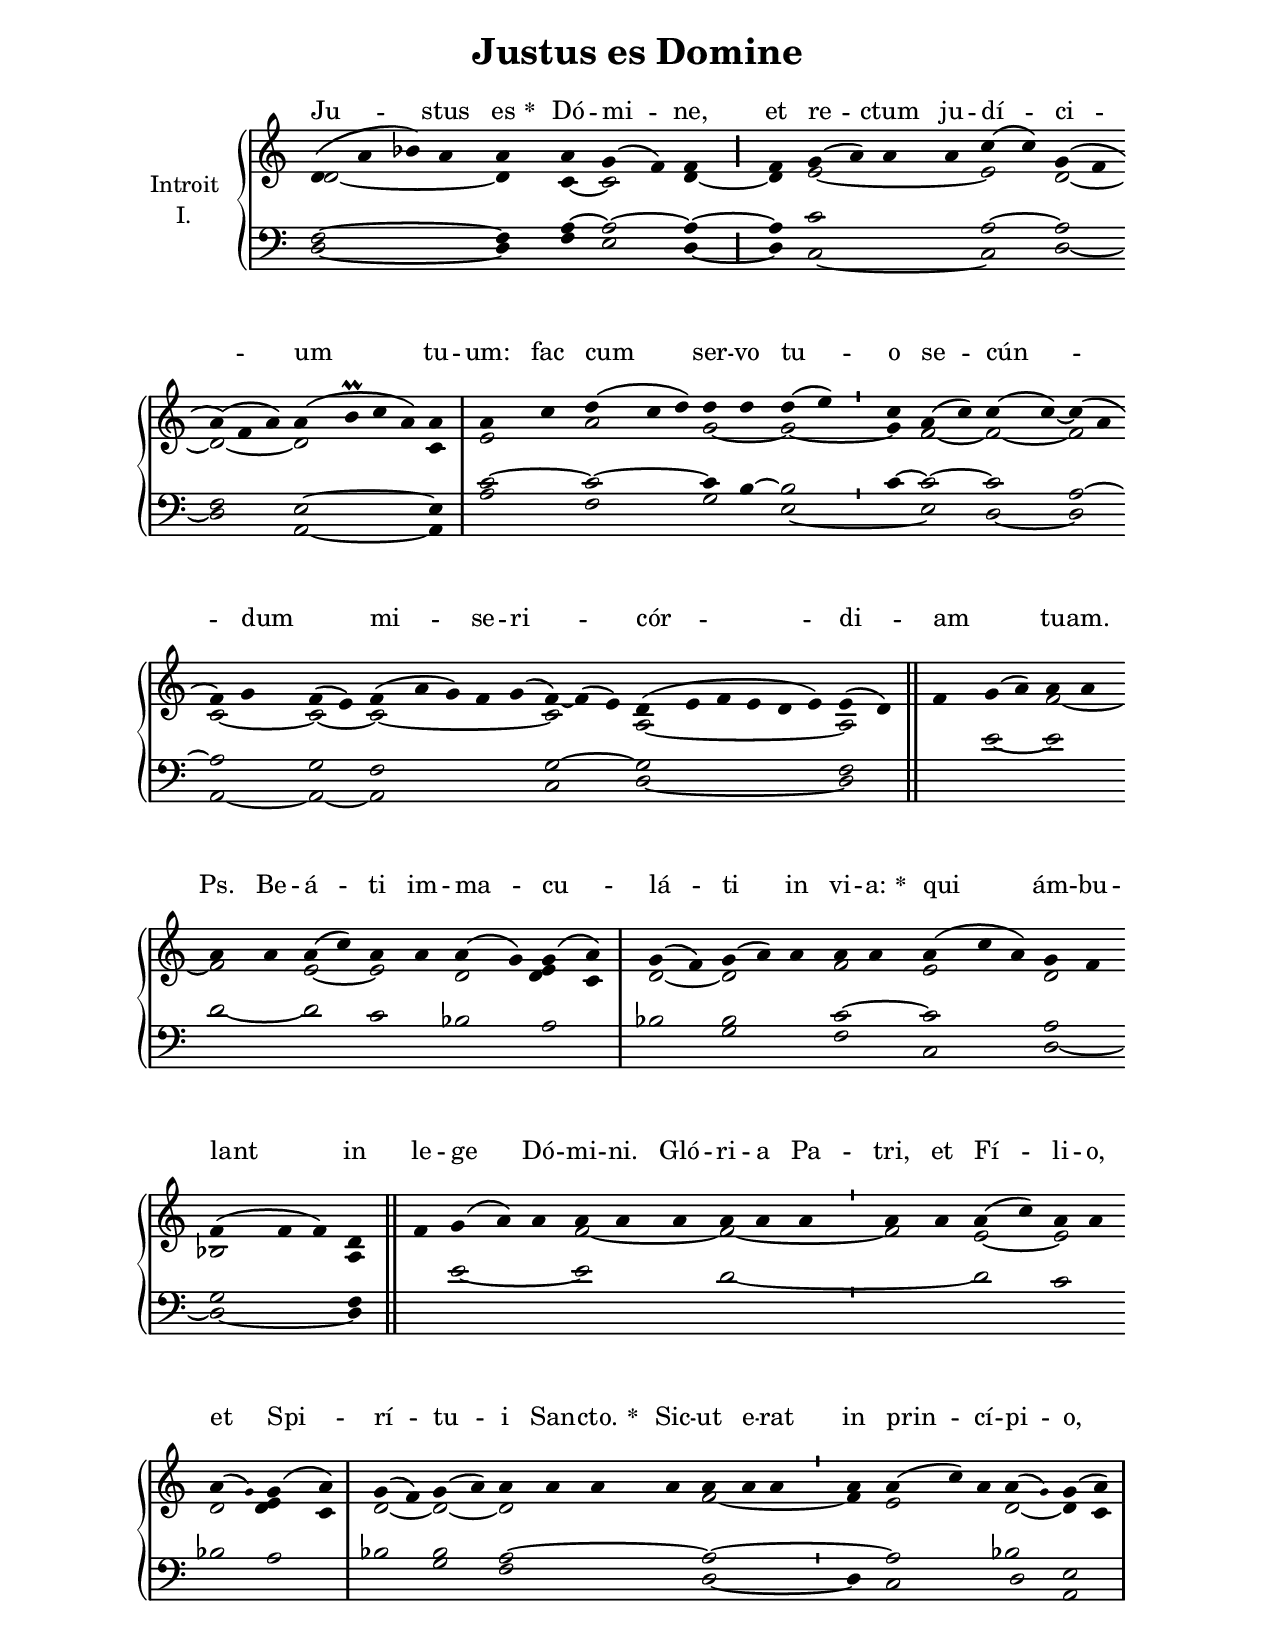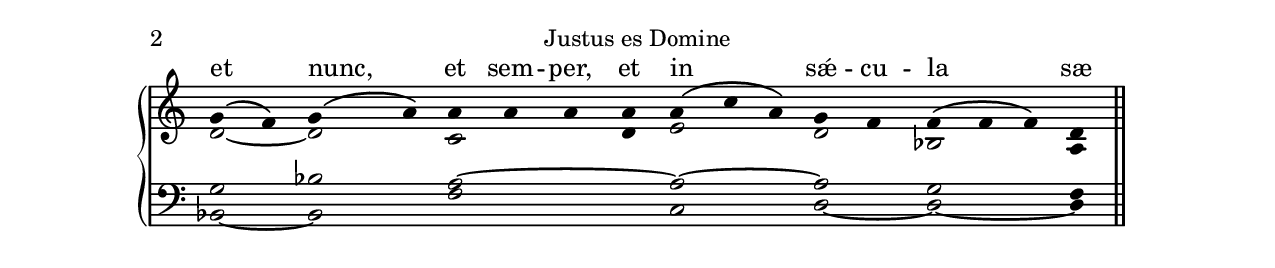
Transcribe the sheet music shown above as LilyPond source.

\version "2.18"
\include "gregorian.ly"
\include "noh2.ily"


%Page reference: page ii.216
%(volume.page)

global = {
 \key d \dorian
 \cadenzaOn 
}

\header {
  title = \markup \center-column {"Justus es Domine" \vspace #1 }
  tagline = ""
  composer = ""
}

\paper {
 #(include-special-characters)
  oddHeaderMarkup = \markup \fill-line {
    \line {}
    \center-column {
      \on-the-fly #first-page     " "
      \on-the-fly #not-first-page "Justus es Domine"
    }
    \line { \on-the-fly #print-page-number-check-first \fromproperty #'page:page-number-string }
  }
  evenHeaderMarkup = \markup \fill-line {
    \line { \on-the-fly #print-page-number-check-first \fromproperty #'page:page-number-string }
    \center-column { "Justus es Domine" }
    \line {}
  }
}

chantText = \lyricmode {
Ju -- stus es 
\set stanza = " * " Dó -- mi -- ne, 
et re -- ctum ju -- dí -- ci -- um tu -- um: 
fac cum ser -- vo tu -- o se -- cún -- dum _ mi -- se -- ri -- cór -- di -- am _ tu -- am. Ps. 
Be -- á -- ti im -- ma -- cu -- lá -- ti in vi -- a: 
\set stanza = " * " 
qui ám -- bu -- lant in le -- ge Dó -- mi -- ni. 
Gló -- ri -- a Pa -- tri, et Fí -- li -- o, et Spi -- rí -- tu -- i San -- cto. 
\set stanza = " * " 
Sic -- ut e -- rat in prin -- cí -- pi -- o, et nunc, et sem -- per, 
et in sǽ -- cu -- la sæ -- cu -- ló -- rum. A -- men. }

chantMusic = {
\tieDown    d'4 ( a'4 bes'4) a'4 a'4  a'4 g'4 ( f'4) f'4 \divisioMaior
 f'4 g'4 ( a'4) a'4 a'4 c''4 ( c''4) g'4 ( f'4 \forceBreak
) a'4 ( f'4 a'4) a'4 ( b'\prall c''4 a'4) a'4 \divisioMaxima
 a'4 c''4 d''4 ( c''4 d''4) d''4 d''4 d''4 ( e''4) \divisioMinima
 c''4 a'4 ( c''4) c''4 ( c''4) ~ c''4 ( a'4 \forceBreak
) f'4 g'4 f'4 ( e'4) f'4 ( a'4 g'4) f'4 g'4 ( f'4) ~ f'4 ( e'4) d'4 ( e'4 f'4 e'4 d'4 e'4) e'4 ( d'4) \finalis
 f'4 g'4 ( a'4) a'4 a'4 \forceBreak
 a'4 a'4 a'4 ( c''4) a'4 a'4 a'4 ( g'4) g'4 ( a'4) \divisioMaxima
 g'4 ( f'4) g'4 ( a'4) a'4 a'4 a'4 a'4 ( c''4 a'4) g'4 f'4 \forceBreak
 f'4 ( f'4 f'4) d'4 \finalis
  f'4 g'4 ( a'4) a'4 a'4 a'4 a'4 a'4 a'4 a'4 \divisioMinima
 a'4 a'4 a'4 ( c''4) a'4 a'4 \forceBreak
 a'4 ( \once \tweak #'font-size #-4 g' ) g'4 ( a'4) \divisioMaxima
 g'4 ( f'4) g'4 ( a'4) a'4 a'4 a'4 a'4 a'4 a'4 a'4 \divisioMinima
 a'4 a'4 ( c''4) a'4 a'4 ( \once \tweak #'font-size #-4 g' ) g'4 ( a'4) \divisioMaxima \forceBreak

 g'4 ( f'4) g'4 ( a'4) a'4 a'4 a'4 a'4 a'4 ( c''4 a'4) g'4 f'4 f'4 ( f'4 f'4) d'4 \finalis

}

altoMusic = {
d'2*4/2 ~ d'4 c'4 ~ c'2 d'4 ~ \divisioMaior
d'4 e'2*4/2 ~ e'2 d'2 ~ d'2*3/2 ~ d'2*4/2 c'4 \divisioMaxima
e'2 a'2*3/2 g'2 ~ g'2 ~ \divisioMinima
g'4 f'2 ~ f'2 ~ f'2 c'2 ~ c'2 ~ c'2*5/2 ~ c'2*3/2 a2*6/2 ~ a2 \finalis
r2*3/2 f'2 ~ f'2 e'2 ~ e'2 d'2 <e' d'>4 c'4 \divisioMaxima
d'2 ~ d'2*3/2 f'2 e'2*3/2 d'2 bes2*3/2 a4 r2*4/2 f'2*3/2 ~ f'2*3/2 ~ \divisioMinima
f'2 e'2 ~ e'2 d'2 <e' d'>4 c'4 \divisioMaxima
d'2 ~ d'2 ~ d'2*4/2 f'2*3/2 ~ \divisioMinima
f'4 e'2*3/2 d'2 ~ d'4 c'4 \divisioMaxima
d'2 ~ d'2 c'2*3/2 d'4 e'2*3/2 d'2 bes2*3/2 a4 \finalis
}

tenorMusic = {
f2*4/2 ~ f4 a4 ~ a2 ~ a4 ~ \divisioMaior
a4 c'2*4/2 a2 ~ a2 f2*3/2 e2*4/2 ~ e4 \divisioMaxima
c'2 ~ c'2*3/2 ~ c'4 b4 ~ b2 \divisioMinima
c'4 ~ c'2 ~ c'2 a2 ~ a2 g2 f2*5/2 g2*3/2 ~ g2*6/2 f2 \finalis
r2*15/2 \divisioMaxima
bes2 b2*3/2 c'2 ~ c'2*3/2 a2 g2*3/2 f4 r2*10/2 \divisioMinima
r2*10/2 \divisioMaxima
bes2 b2 a2*4/2 ~ a2*4/2 ~ a2*3/2 d2 e2 \divisioMaxima
g2 bes2 a2*4/2 ~ a2*3/2 ~ a2 g2*3/2 f4 \finalis
}

bassMusic = {
d2*4/2 ~ d4 f4 e2 d4 ~ \divisioMaior
d4 c2*4/2 ~ c2 d2 ~ d2*3/2 a,2*4/2 ~ a,4 \divisioMaxima
a2 f2*3/2 g2 e2*3/2 ~ e2 d2 ~ d2 a,2 ~ a,2 ~ a,2*5/2 c2*3/2 d2*6/2 ~ d2 \finalis
r4 e'2 ~ e'2 d'2 ~ d'2 c'2 bes2 a2 \divisioMaxima
r2 g2*3/2 f2 c2*3/2 d2 ~ d2*3/2 ~ d4 r4 e'2*3/2 ~ e'2*3/2 d'2*5/2 ~ d'2 c'2 bes2 a2 \divisioMaxima
r2 g2 f2*4/2 d2*3/2 ~ \divisioMinima
d4 c2*3/2 bes2 a,2 \divisioMaxima
bes,2 ~ bes,2 f2*4/2 c2*3/2 d2 ~ d2*3/2 ~ d4 \finalis
}

voiceLines = {
\voiceLineStyle


}

\score{
  <<
    \new GrandStaff <<
      \set GrandStaff.autoBeaming = ##f
      \set GrandStaff.instrumentName = \markup \center-column {
        "Introit"
        "I."
      }
      \new Staff = up <<
        \new Voice = "chant" {
          \voiceOne \global \chantMusic
        }
        \new Voice {
          \voiceTwo \global \altoMusic
        }
      >>

      \new Staff = down <<
        \clef bass
        \new Voice {
          \voiceOne \global \tenorMusic
        }
        \new Voice {
          \voiceTwo \global \bassMusic
        }
	\new Voice {
        \voiceThree \global \voiceLines
        }
      >>
    >>
    \new Lyrics \lyricsto chant {
      \chantText
    }
  >>
  \layout{
  }
  \midi{
    \tempo 4 = 125
  }
}
